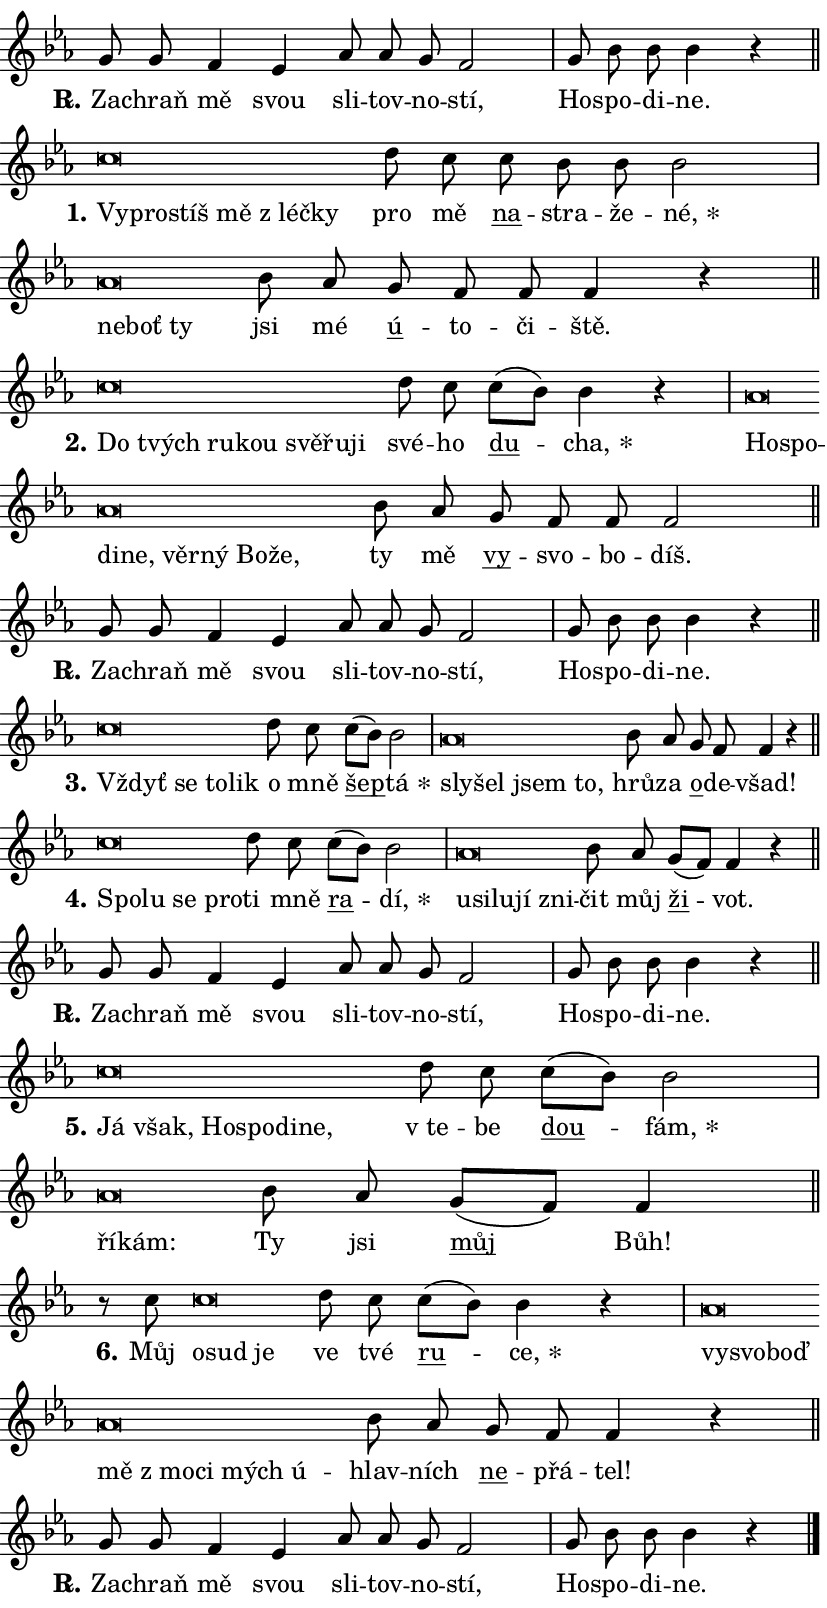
\version "2.24.0"
\header { tagline = "" }
\paper {
  indent = 0\cm
  top-margin = 0\cm
  right-margin = 0.13\cm % to fit lyric hyphens
  bottom-margin = 0\cm
  left-margin = 0\cm
  paper-width = 14\cm
  page-breaking = #ly:one-page-breaking
  system-system-spacing.basic-distance = #11
  score-system-spacing.basic-distance = #11
  ragged-last = ##f
}


%% Author: Thomas Morley
%% https://lists.gnu.org/archive/html/lilypond-user/2020-05/msg00002.html
#(define (line-position grob)
"Returns position of @var[grob} in current system:
   @code{'start}, if at first time-step
   @code{'end}, if at last time-step
   @code{'middle} otherwise
"
  (let* ((col (ly:item-get-column grob))
         (ln (ly:grob-object col 'left-neighbor))
         (rn (ly:grob-object col 'right-neighbor))
         (col-to-check-left (if (ly:grob? ln) ln col))
         (col-to-check-right (if (ly:grob? rn) rn col))
         (break-dir-left
           (and
             (ly:grob-property col-to-check-left 'non-musical #f)
             (ly:item-break-dir col-to-check-left)))
         (break-dir-right
           (and
             (ly:grob-property col-to-check-right 'non-musical #f)
             (ly:item-break-dir col-to-check-right))))
        (cond ((eqv? 1 break-dir-left) 'start)
              ((eqv? -1 break-dir-right) 'end)
              (else 'middle))))

#(define (tranparent-at-line-position vctor)
  (lambda (grob)
  "Relying on @code{line-position} select the relevant enry from @var{vctor}.
Used to determine transparency,"
    (case (line-position grob)
      ((end) (not (vector-ref vctor 0)))
      ((middle) (not (vector-ref vctor 1)))
      ((start) (not (vector-ref vctor 2))))))

noteHeadBreakVisibility =
#(define-music-function (break-visibility)(vector?)
"Makes @code{NoteHead}s transparent relying on @var{break-visibility}"
#{
  \override NoteHead.transparent =
    #(tranparent-at-line-position break-visibility)
#})

#(define delete-ledgers-for-transparent-note-heads
  (lambda (grob)
    "Reads whether a @code{NoteHead} is transparent.
If so this @code{NoteHead} is removed from @code{'note-heads} from
@var{grob}, which is supposed to be @code{LedgerLineSpanner}.
As a result ledgers are not printed for this @code{NoteHead}"
    (let* ((nhds-array (ly:grob-object grob 'note-heads))
           (nhds-list
             (if (ly:grob-array? nhds-array)
                 (ly:grob-array->list nhds-array)
                 '()))
           ;; Relies on the transparent-property being done before
           ;; Staff.LedgerLineSpanner.after-line-breaking is executed.
           ;; This is fragile ...
           (to-keep
             (remove
               (lambda (nhd)
                 (ly:grob-property nhd 'transparent #f))
               nhds-list)))
      ;; TODO find a better method to iterate over grob-arrays, similiar
      ;; to filter/remove etc for lists
      ;; For now rebuilt from scratch
      (set! (ly:grob-object grob 'note-heads)  '())
      (for-each
        (lambda (nhd)
          (ly:pointer-group-interface::add-grob grob 'note-heads nhd))
        to-keep))))

squashNotes = {
  \override NoteHead.X-extent = #'(-0.2 . 0.2)
  \override NoteHead.Y-extent = #'(-0.75 . 0)
  \override NoteHead.stencil =
    #(lambda (grob)
       (let ((pos (ly:grob-property grob 'staff-position)))
         (begin
           (if (< pos -7) (display "ERROR: Lower brevis then expected\n") (display ""))
           (if (<= pos -6) ly:text-interface::print ly:note-head::print))))
}
unSquashNotes = {
  \revert NoteHead.X-extent
  \revert NoteHead.Y-extent
  \revert NoteHead.stencil
}

hideNotes = \noteHeadBreakVisibility #begin-of-line-visible
unHideNotes = \noteHeadBreakVisibility #all-visible

% work-around for resetting accidentals
% https://lilypond.org/doc/v2.23/Documentation/notation/displaying-rhythms#unmetered-music
cadenzaMeasure = {
  \cadenzaOff
  \partial 1024 s1024
  \cadenzaOn
}

#(define-markup-command (accent layout props text) (markup?)
  "Underline accented syllable"
  (interpret-markup layout props
    #{\markup \override #'(offset . 4.3) \underline { #text }#}))

responsum = \markup \concat {
  "R" \hspace #-1.05 \path #0.1 #'((moveto 0 0.07) (lineto 0.9 0.8)) \hspace #0.05 "."
}

spaceSize = #0.6828661417322834 % exact space size for TeX Gyre Schola

\layout {
  \context {
    \Staff
    \remove "Time_signature_engraver"
    \override LedgerLineSpanner.after-line-breaking = #delete-ledgers-for-transparent-note-heads
  }
  \context {
    \Lyrics {
      \override LyricSpace.minimum-distance = \spaceSize
      \override LyricText.font-name = #"TeX Gyre Schola"
      \override LyricText.font-size = 1
      \override StanzaNumber.font-name = #"TeX Gyre Schola Bold"
      \override StanzaNumber.font-size = 1
    }
  }
  \context {
    \Score 
    \override NoteHead.text =
      #(lambda (grob) 
        (let ((pos (ly:grob-property grob 'staff-position)))
          #{\markup {
            \combine
              \halign #-0.55 \raise #(if (= pos -6) 0 0.5) \override #'(thickness . 2) \draw-line #'(3.2 . 0)
              \musicglyph "noteheads.sM1"
          }#}))
  }
}

% magnetic-lyrics.ily
%
%   written by
%     Jean Abou Samra <jean@abou-samra.fr>
%     Werner Lemberg <wl@gnu.org>
%
%   adapted by
%     Jiri Hon <jiri.hon@gmail.com>
%
% Version 2022-Apr-15

% https://www.mail-archive.com/lilypond-user@gnu.org/msg149350.html

#(define (Left_hyphen_pointer_engraver context)
   "Collect syllable-hyphen-syllable occurrences in lyrics and store
them in properties.  This engraver only looks to the left.  For
example, if the lyrics input is @code{foo -- bar}, it does the
following.

@itemize @bullet
@item
Set the @code{text} property of the @code{LyricHyphen} grob between
@q{foo} and @q{bar} to @code{foo}.

@item
Set the @code{left-hyphen} property of the @code{LyricText} grob with
text @q{foo} to the @code{LyricHyphen} grob between @q{foo} and
@q{bar}.
@end itemize

Use this auxiliary engraver in combination with the
@code{lyric-@/text::@/apply-@/magnetic-@/offset!} hook."
   (let ((hyphen #f)
         (text #f))
     (make-engraver
      (acknowledgers
       ((lyric-syllable-interface engraver grob source-engraver)
        (set! text grob)))
      (end-acknowledgers
       ((lyric-hyphen-interface engraver grob source-engraver)
        ;(when (not (grob::has-interface grob 'lyric-space-interface))
          (set! hyphen grob)));)
      ((stop-translation-timestep engraver)
       (when (and text hyphen)
         (ly:grob-set-object! text 'left-hyphen hyphen))
       (set! text #f)
       (set! hyphen #f)))))

#(define (lyric-text::apply-magnetic-offset! grob)
   "If the space between two syllables is less than the value in
property @code{LyricText@/.details@/.squash-threshold}, move the right
syllable to the left so that it gets concatenated with the left
syllable.

Use this function as a hook for
@code{LyricText@/.after-@/line-@/breaking} if the
@code{Left_@/hyphen_@/pointer_@/engraver} is active."
   (let ((hyphen (ly:grob-object grob 'left-hyphen #f)))
     (when hyphen
       (let ((left-text (ly:spanner-bound hyphen LEFT)))
         (when (grob::has-interface left-text 'lyric-syllable-interface)
           (let* ((common (ly:grob-common-refpoint grob left-text X))
                  (this-x-ext (ly:grob-extent grob common X))
                  (left-x-ext
                   (begin
                     ;; Trigger magnetism for left-text.
                     (ly:grob-property left-text 'after-line-breaking)
                     (ly:grob-extent left-text common X)))
                  ;; `delta` is the gap width between two syllables.
                  (delta (- (interval-start this-x-ext)
                            (interval-end left-x-ext)))
                  (details (ly:grob-property grob 'details))
                  (threshold (assoc-get 'squash-threshold details 0.2)))
             (when (< delta threshold)
               (let* (;; We have to manipulate the input text so that
                      ;; ligatures crossing syllable boundaries are not
                      ;; disabled.  For languages based on the Latin
                      ;; script this is essentially a beautification.
                      ;; However, for non-Western scripts it can be a
                      ;; necessity.
                      (lt (ly:grob-property left-text 'text))
                      (rt (ly:grob-property grob 'text))
                      (is-space (grob::has-interface hyphen 'lyric-space-interface))
                      (space (if is-space " " ""))
                      (extra-delta (if is-space spaceSize 0))
                      ;; Append new syllable.
                      (ltrt-space (if (and (string? lt) (string? rt))
                                (string-append lt space rt)
                                (make-concat-markup (list lt space rt))))
                      ;; Right-align `ltrt` to the right side.
                      (ltrt-space-markup (grob-interpret-markup
                               grob
                               (make-translate-markup
                                (cons (interval-length this-x-ext) 0)
                                (make-right-align-markup ltrt-space)))))
                 (begin
                   ;; Don't print `left-text`.
                   (ly:grob-set-property! left-text 'stencil #f)
                   ;; Set text and stencil (which holds all collected
                   ;; syllables so far) and shift it to the left.
                   (ly:grob-set-property! grob 'text ltrt-space)
                   (ly:grob-set-property! grob 'stencil ltrt-space-markup)
                   (ly:grob-translate-axis! grob (- (- delta extra-delta)) X))))))))))


#(define (lyric-hyphen::displace-bounds-first grob)
   ;; Make very sure this callback isn't triggered too early.
   (let ((left (ly:spanner-bound grob LEFT))
         (right (ly:spanner-bound grob RIGHT)))
     (ly:grob-property left 'after-line-breaking)
     (ly:grob-property right 'after-line-breaking)
     (ly:lyric-hyphen::print grob)))

squashThreshold = #0.4

\layout {
  \context {
    \Lyrics
    \consists #Left_hyphen_pointer_engraver
    \override LyricText.after-line-breaking =
      #lyric-text::apply-magnetic-offset!
    \override LyricHyphen.stencil = #lyric-hyphen::displace-bounds-first
    \override LyricText.details.squash-threshold = \squashThreshold
    \override LyricHyphen.minimum-distance = 0
    \override LyricHyphen.minimum-length = \squashThreshold
  }
}

squashText = \override LyricText.details.squash-threshold = 9999
unSquashText = \override LyricText.details.squash-threshold = \squashThreshold

leftText = \override LyricText.self-alignment-X = #LEFT
unLeftText = \revert LyricText.self-alignment-X

starOffset = #(lambda (grob) 
                (let ((x_offset (ly:self-alignment-interface::aligned-on-x-parent grob)))
                  (if (= x_offset 0) 0 (+ x_offset 1.2))))

star = #(define-music-function (syllable)(string?)
"Append star separator at the end of a syllable"
#{
  \once \override LyricText.X-offset = #starOffset
  \lyricmode { \markup {
    #syllable
    \override #'((font-name . "TeX Gyre Schola Bold")) \hspace #0.2 \lower #0.65 \larger "*"
  } }
#})

starAccent = #(define-music-function (syllable)(string?)
"Append star separator at the end of a syllable and make accent"
#{
  \once \override LyricText.X-offset = #starOffset
  \lyricmode { \markup {
    \accent #syllable
    \override #'((font-name . "TeX Gyre Schola Bold")) \hspace #0.2 \lower #0.65 \larger "*"
  } }
#})

breath = #(define-music-function (syllable)(string?)
"Append breathing indicator at the end of a syllable"
#{
  \lyricmode { \markup { #syllable "+" } }
#})

optionalBreath = #(define-music-function (syllable)(string?)
"Append optional breathing indicator at the end of a syllable"
#{
  \lyricmode { \markup { #syllable "(+)" } }
#})


\score {
    <<
        \new Voice = "melody" { \cadenzaOn \key es \major \relative { g'8 g f4 es \bar "" as8 as g f2 \cadenzaMeasure \bar "|" g8 bes bes bes4 r \cadenzaMeasure \bar "||" \break } }
        \new Lyrics \lyricsto "melody" { \lyricmode { \set stanza = \responsum
Za -- chraň mě svou sli -- tov -- no -- stí, Ho -- spo -- di -- ne. } }
    >>
    \layout {}
}

\score {
    <<
        \new Voice = "melody" { \cadenzaOn \key es \major \relative { \squashNotes c''\breve*1/16 \hideNotes \breve*1/16 \bar "" \breve*1/16 \bar "" \breve*1/16 \bar "" \breve*1/16 \breve*1/16 \bar "" \unHideNotes \unSquashNotes d8 c \bar "" c bes bes bes2 \cadenzaMeasure \bar "|" \squashNotes as\breve*1/16 \hideNotes \breve*1/16 \breve*1/16 \bar "" \unHideNotes \unSquashNotes bes8 as \bar "" g f f f4 r \cadenzaMeasure \bar "||" \break } }
        \new Lyrics \lyricsto "melody" { \lyricmode { \set stanza = "1."
\leftText Vy -- \squashText pro -- stíš mě "z léč" -- ky \unLeftText \unSquashText pro mě \markup \accent na -- stra -- že -- \star né, \leftText ne -- \squashText boť ty \unLeftText \unSquashText jsi mé \markup \accent ú -- to -- či -- ště. } }
    >>
    \layout {}
}

\score {
    <<
        \new Voice = "melody" { \cadenzaOn \key es \major \relative { \squashNotes c''\breve*1/16 \hideNotes \breve*1/16 \bar "" \breve*1/16 \bar "" \breve*1/16 \bar "" \breve*1/16 \bar "" \breve*1/16 \breve*1/16 \bar "" \unHideNotes \unSquashNotes d8 c \bar "" c[( bes)] bes4 r \cadenzaMeasure \bar "|" \squashNotes as\breve*1/16 \hideNotes \breve*1/16 \bar "" \breve*1/16 \bar "" \breve*1/16 \bar "" \breve*1/16 \bar "" \breve*1/16 \bar "" \breve*1/16 \breve*1/16 \bar "" \unHideNotes \unSquashNotes bes8 as \bar "" g f f f2 \cadenzaMeasure \bar "||" \break } }
        \new Lyrics \lyricsto "melody" { \lyricmode { \set stanza = "2."
\leftText Do \squashText tvých ru -- kou svě -- řu -- ji \unLeftText \unSquashText své -- ho \markup \accent du -- \star cha, \leftText Ho -- \squashText spo -- di -- ne, věr -- ný Bo -- že, \unLeftText \unSquashText ty mě \markup \accent vy -- svo -- bo -- díš. } }
    >>
    \layout {}
}

\score {
    <<
        \new Voice = "melody" { \cadenzaOn \key es \major \relative { g'8 g f4 es \bar "" as8 as g f2 \cadenzaMeasure \bar "|" g8 bes bes bes4 r \cadenzaMeasure \bar "||" \break } }
        \new Lyrics \lyricsto "melody" { \lyricmode { \set stanza = \responsum
Za -- chraň mě svou sli -- tov -- no -- stí, Ho -- spo -- di -- ne. } }
    >>
    \layout {}
}

\score {
    <<
        \new Voice = "melody" { \cadenzaOn \key es \major \relative { \squashNotes c''\breve*1/16 \hideNotes \breve*1/16 \bar "" \breve*1/16 \breve*1/16 \bar "" \unHideNotes \unSquashNotes d8 c \bar "" c[( bes)] bes2 \cadenzaMeasure \bar "|" \squashNotes as\breve*1/16 \hideNotes \breve*1/16 \bar "" \breve*1/16 \breve*1/16 \bar "" \unHideNotes \unSquashNotes bes8 as \bar "" g f f4 r \cadenzaMeasure \bar "||" \break } }
        \new Lyrics \lyricsto "melody" { \lyricmode { \set stanza = "3."
\leftText Vždyť \squashText se to -- lik \unLeftText \unSquashText o mně \markup \accent šep -- \star tá \leftText sly -- \squashText šel jsem to, \unLeftText \unSquashText hrů -- za \markup \accent o -- de -- všad! } }
    >>
    \layout {}
}

\score {
    <<
        \new Voice = "melody" { \cadenzaOn \key es \major \relative { \squashNotes c''\breve*1/16 \hideNotes \breve*1/16 \bar "" \breve*1/16 \breve*1/16 \bar "" \unHideNotes \unSquashNotes d8 c \bar "" c[( bes)] bes2 \cadenzaMeasure \bar "|" \squashNotes as\breve*1/16 \hideNotes \breve*1/16 \bar "" \breve*1/16 \bar "" \breve*1/16 \breve*1/16 \bar "" \unHideNotes \unSquashNotes bes8 as \bar "" g[( f)] f4 r \cadenzaMeasure \bar "||" \break } }
        \new Lyrics \lyricsto "melody" { \lyricmode { \set stanza = "4."
\leftText Spo -- \squashText lu se pro -- \unLeftText \unSquashText ti mně \markup \accent ra -- \star dí, \leftText u -- \squashText si -- lu -- jí zni -- \unLeftText \unSquashText čit můj \markup \accent ži -- vot. } }
    >>
    \layout {}
}

\score {
    <<
        \new Voice = "melody" { \cadenzaOn \key es \major \relative { g'8 g f4 es \bar "" as8 as g f2 \cadenzaMeasure \bar "|" g8 bes bes bes4 r \cadenzaMeasure \bar "||" \break } }
        \new Lyrics \lyricsto "melody" { \lyricmode { \set stanza = \responsum
Za -- chraň mě svou sli -- tov -- no -- stí, Ho -- spo -- di -- ne. } }
    >>
    \layout {}
}

\score {
    <<
        \new Voice = "melody" { \cadenzaOn \key es \major \relative { \squashNotes c''\breve*1/16 \hideNotes \breve*1/16 \bar "" \breve*1/16 \bar "" \breve*1/16 \bar "" \breve*1/16 \breve*1/16 \bar "" \unHideNotes \unSquashNotes d8 c \bar "" c[( bes)] bes2 \cadenzaMeasure \bar "|" \squashNotes as\breve*1/16 \hideNotes \breve*1/16 \bar "" \unHideNotes \unSquashNotes bes8 as \bar "" g[( f)] f4 \cadenzaMeasure \bar "||" \break } }
        \new Lyrics \lyricsto "melody" { \lyricmode { \set stanza = "5."
\leftText Já \squashText však, Ho -- spo -- di -- ne, \unLeftText \unSquashText "v te" -- be \markup \accent dou -- \star fám, \leftText ří -- \squashText kám: \unLeftText \unSquashText Ty jsi \markup \accent můj Bůh! } }
    >>
    \layout {}
}

\score {
    <<
        \new Voice = "melody" { \cadenzaOn \key es \major \relative { r8 c'' \squashNotes c\breve*1/16 \hideNotes \breve*1/16 \breve*1/16 \bar "" \unHideNotes \unSquashNotes d8 c \bar "" c[( bes)] bes4 r \cadenzaMeasure \bar "|" \squashNotes as\breve*1/16 \hideNotes \breve*1/16 \bar "" \breve*1/16 \bar "" \breve*1/16 \bar "" \breve*1/16 \bar "" \breve*1/16 \bar "" \breve*1/16 \breve*1/16 \bar "" \unHideNotes \unSquashNotes bes8 as \bar "" g f f4 r \cadenzaMeasure \bar "||" \break } }
        \new Lyrics \lyricsto "melody" { \lyricmode { \set stanza = "6."
Můj \leftText o -- \squashText sud je \unLeftText \unSquashText ve tvé \markup \accent ru -- \star ce, \leftText vy -- \squashText svo -- boď mě "z mo" -- ci mých ú -- \unLeftText \unSquashText hlav -- ních \markup \accent ne -- přá -- tel! } }
    >>
    \layout {}
}

\score {
    <<
        \new Voice = "melody" { \cadenzaOn \key es \major \relative { g'8 g f4 es \bar "" as8 as g f2 \cadenzaMeasure \bar "|" g8 bes bes bes4 r \cadenzaMeasure \bar "||" \break } \bar "|." }
        \new Lyrics \lyricsto "melody" { \lyricmode { \set stanza = \responsum
Za -- chraň mě svou sli -- tov -- no -- stí, Ho -- spo -- di -- ne. } }
    >>
    \layout {}
}
